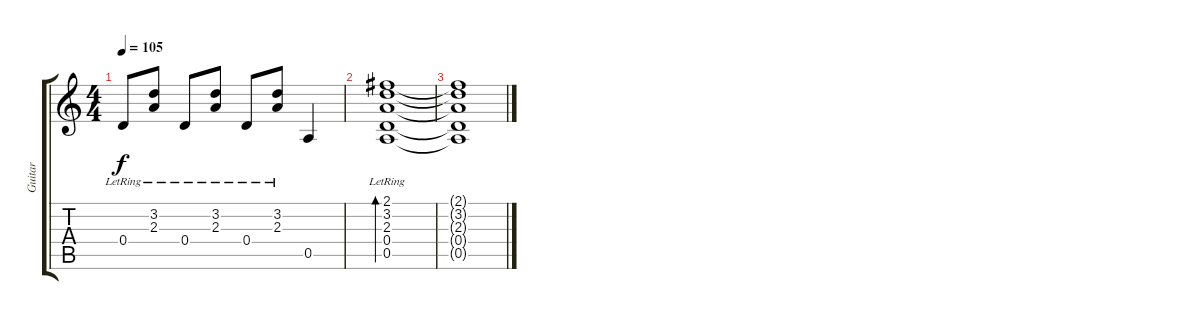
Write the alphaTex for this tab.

\track ("Guitar" "Guitar") {instrument acousticguitarsteel}
\staff {score tabs}
\tuning (E4 B3 G3 D3 A2 E2) {hide}
\ts (4 4)
\tempo 105
\clef g2
\ks c
0.4{lr}.8{dy f} (3.2{lr} 2.3{lr}).8 0.4{lr}.8 (3.2{lr} 2.3{lr}).8 0.4{lr}.8 (3.2{lr} 2.3{lr}).8 0.5.4 |
(2.1{lr} 3.2{lr} 2.3{lr} 0.4{lr} 0.5{lr}).1{bd 120} |
(2.1{t} 3.2{t} 2.3{t} 0.4{t} 0.5{t}).1
